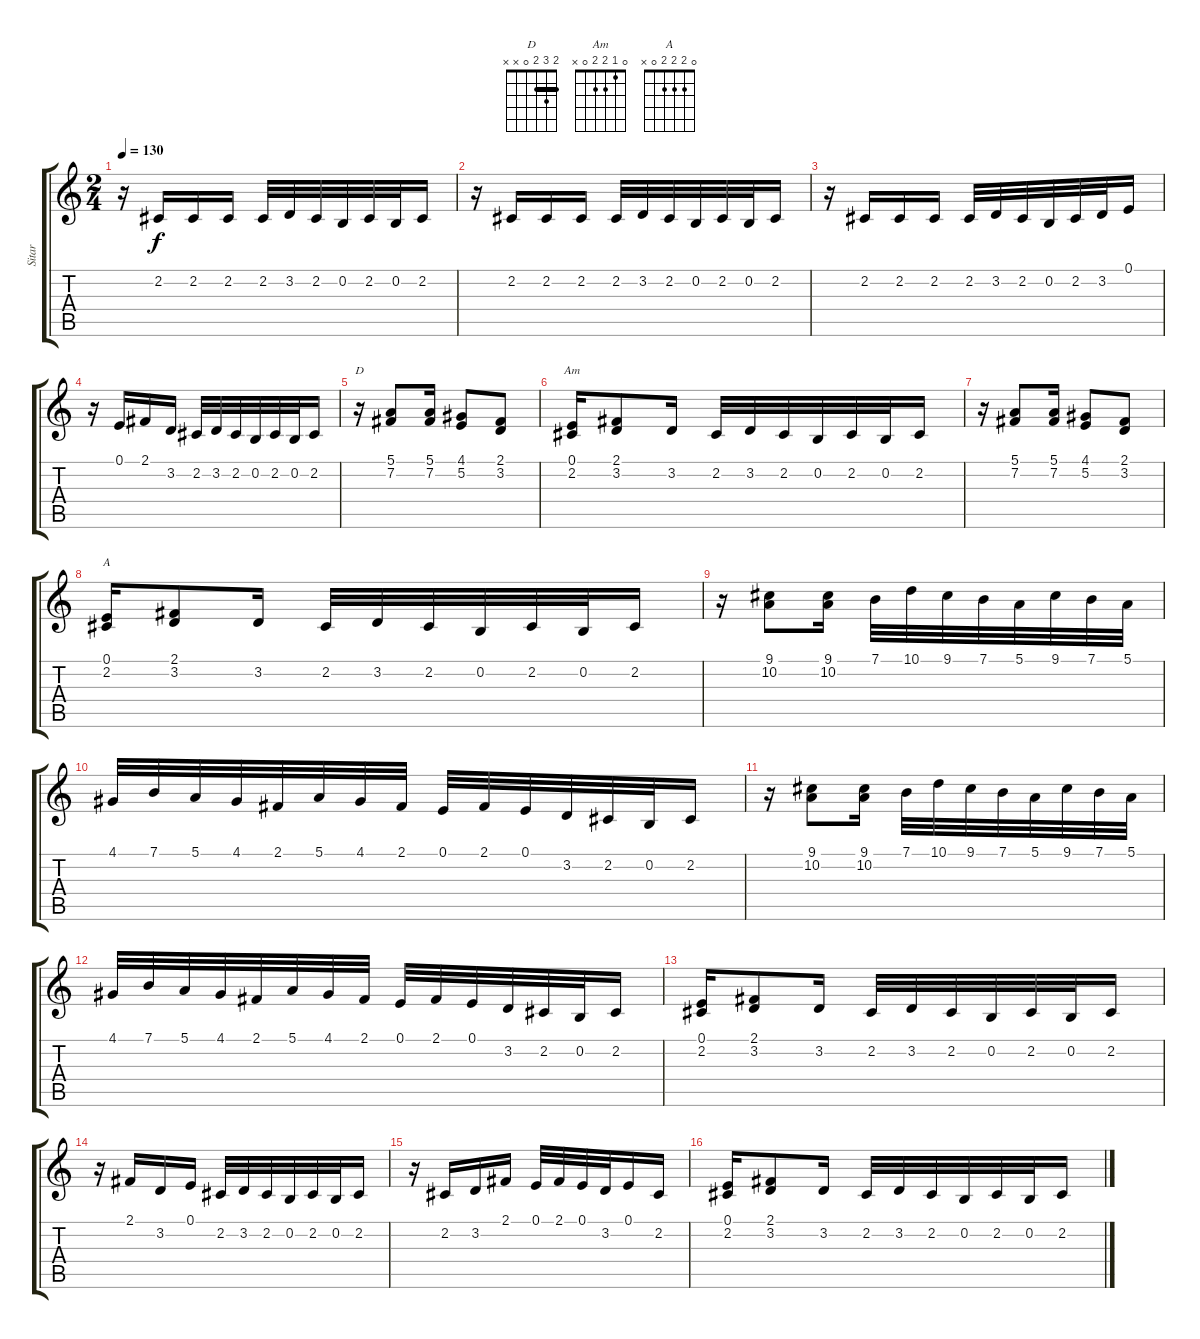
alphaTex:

\track ("Sitar" "Sitar") {instrument sitar}
\staff {score tabs}
\tuning (E4 B3 G3 D3 A2 E2) {hide}
\chord ("D" 2 3 2 0 x x) {barre 2}
\chord ("Am" 0 1 2 2 0 x)
\chord ("A" 0 2 2 2 0 x)
\ts (2 4)
\tempo 130
\clef g2
\ks c
r.16{dy f} 2.2.16 2.2.16 2.2.16 2.2.32 3.2.32 2.2.32 0.2.32 2.2.32 0.2.32 2.2.16 |
r.16 2.2.16 2.2.16 2.2.16 2.2.32 3.2.32 2.2.32 0.2.32 2.2.32 0.2.32 2.2.16 |
r.16 2.2.16 2.2.16 2.2.16 2.2.32 3.2.32 2.2.32 0.2.32 2.2.32 3.2.32 0.1.16 |
r.16 0.1.16 2.1.16 3.2.16 2.2.32 3.2.32 2.2.32 0.2.32 2.2.32 0.2.32 2.2.16 |
r.16{ch "D"} (5.1 7.2).8 (5.1 7.2).16 (4.1 5.2).8 (2.1 3.2).8 |
(0.1 2.2).16{ch "Am"} (2.1 3.2).8 3.2.16 2.2.32 3.2.32 2.2.32 0.2.32 2.2.32 0.2.32 2.2.16 |
r.16 (5.1 7.2).8 (5.1 7.2).16 (4.1 5.2).8 (2.1 3.2).8 |
(0.1 2.2).16{ch "A"} (2.1 3.2).8 3.2.16 2.2.32 3.2.32 2.2.32 0.2.32 2.2.32 0.2.32 2.2.16 |
r.16 (9.1 10.2).8 (9.1 10.2).16 7.1.32 10.1.32 9.1.32 7.1.32 5.1.32 9.1.32 7.1.32 5.1.32 |
4.1.32 7.1.32 5.1.32 4.1.32 2.1.32 5.1.32 4.1.32 2.1.32 0.1.32 2.1.32 0.1.32 3.2.32 2.2.32 0.2.32 2.2.16 |
r.16 (9.1 10.2).8 (9.1 10.2).16 7.1.32 10.1.32 9.1.32 7.1.32 5.1.32 9.1.32 7.1.32 5.1.32 |
4.1.32 7.1.32 5.1.32 4.1.32 2.1.32 5.1.32 4.1.32 2.1.32 0.1.32 2.1.32 0.1.32 3.2.32 2.2.32 0.2.32 2.2.16 |
(0.1 2.2).16 (2.1 3.2).8 3.2.16 2.2.32 3.2.32 2.2.32 0.2.32 2.2.32 0.2.32 2.2.16 |
r.16 2.1.16 3.2.16 0.1.16 2.2.32 3.2.32 2.2.32 0.2.32 2.2.32 0.2.32 2.2.16 |
r.16 2.2.16 3.2.16 2.1.16 0.1.32 2.1.32 0.1.32 3.2.32 0.1.16 2.2.16 |
(0.1 2.2).16 (2.1 3.2).8 3.2.16 2.2.32 3.2.32 2.2.32 0.2.32 2.2.32 0.2.32 2.2.16
